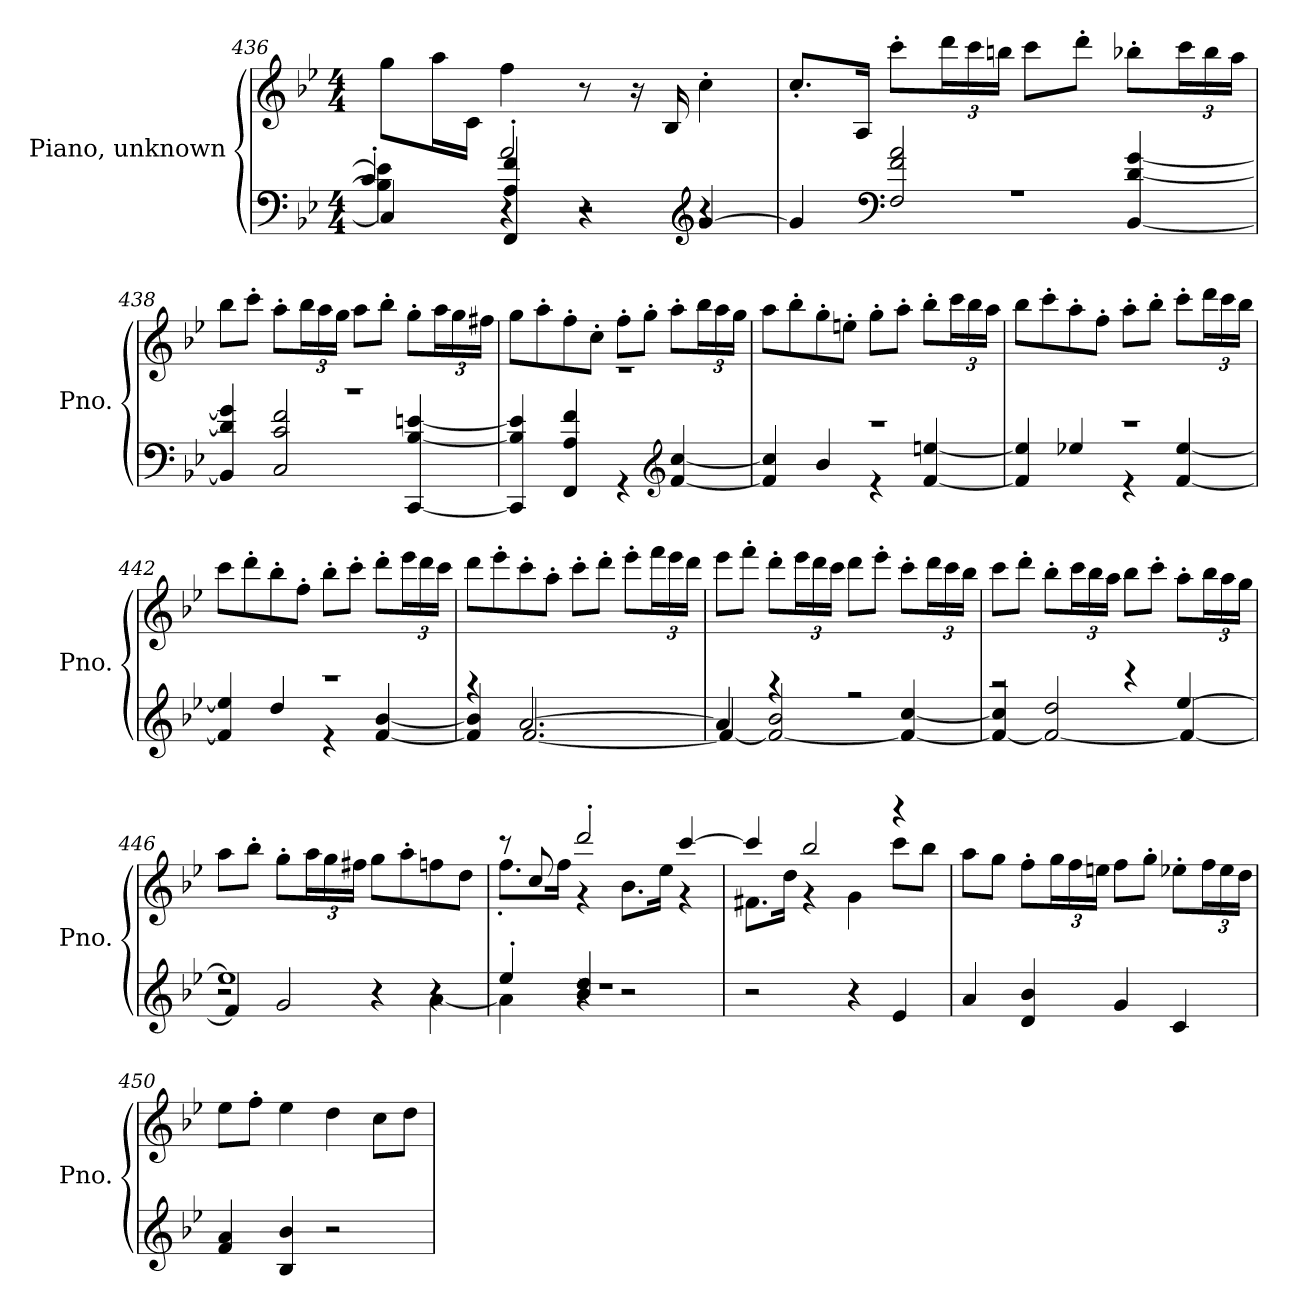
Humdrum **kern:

**kern	**kern
*part1	*part1
*staff2	*staff1
*I"Piano, unknown	*
*I'Pno.	*
*clefF4	*clefG2
*k[b-e-]	*k[b-e-]
*M4/4	*M4/4
=436	=436
*^	*
*	*^	*
4C/]	4B-\] 4e\]	4c'/	8gg\L
.	.	.	16aa\L
.	.	.	16c\JJ
2a'/	4r	4FF/ 4A/ 4f/	4ff\
.	2r	4r	8r
.	.	.	16r
.	.	.	16B-/
*clefG2	*	*	*
4r	.	[4g/	4cc'\
*	*v	*v	*
=437	=437	=437
1r	4g/]	8.cc'/L
.	.	16A/Jk
*clefF4	*	*
.	2F/ 2f/ 2a/	8ccc'\L
*	*	*Xbrackettup
.	.	24ddd\L
.	.	24ccc\
.	.	24bbn\JJ
.	.	8ccc\L
.	.	8ddd'\J
.	[4BB-/ [4d/ [4g/	8bb-X'\L
.	.	24ccc\L
.	.	24bb-\
.	.	24aa\JJ
!!LO:LB:g=z
=438	=438	=438
1r	4BB-/] 4d/] 4g/]	8bb-\L
.	.	8ccc'\J
.	2C/ 2c/ 2f/	8aa'\L
.	.	24bb-\L
.	.	24aa\
.	.	24gg\JJ
.	.	8aa\L
.	.	8bb-'\J
.	[4CC/ [4B-/ [4en/	8gg'\L
.	.	24aa\L
.	.	24gg\
.	.	24ff#X\JJ
=439	=439	=439
1r	4CC/] 4B-/] 4e/]	8gg\L
.	.	8aa'\
.	4FF/ 4A/ 4f/	8ff'\
.	.	8cc'\J
.	4r	8ff'\L
.	.	8gg'\J
*clefG2	*	*
.	[4f/ [4cc/	8aa'\L
.	.	24bb-\L
.	.	24aa\
.	.	24gg\JJ
=440	=440	=440
1r	4f/] 4cc/]	8aa\L
.	.	8bb-'\
.	4b-/	8gg'\
.	.	8een'\J
.	4r	8gg'\L
.	.	8aa'\J
.	[4f/ [4een/	8bb-'\L
.	.	24ccc\L
.	.	24bb-\
.	.	24aa\JJ
!!LO:LB:g=z
=441	=441	=441
1r	4f/] 4ee/]	8bb-\L
.	.	8ccc'\
.	4ee-X/	8aa'\
.	.	8ff'\J
.	4r	8aa'\L
.	.	8bb-'\J
.	[4f/ [4ee-/	8ccc'\L
.	.	24ddd\L
.	.	24ccc\
.	.	24bb-\JJ
=442	=442	=442
1r	4f/] 4ee-/]	8ccc\L
.	.	8ddd'\
.	4dd/	8bb-'\
.	.	8ff'\J
.	4r	8bb-'\L
.	.	8ccc'\J
.	[4f/ [4b-/	8ddd'\L
.	.	24eee-\L
.	.	24ddd\
.	.	24ccc\JJ
=443	=443	=443
4r	4f/] 4b-/]	8ddd\L
.	.	8eee-'\
[2.a/	[2.f/	8ccc'\
.	.	8aa'\J
.	.	8ccc'\L
.	.	8ddd'\J
.	.	8eee-'\L
.	.	24fff\L
.	.	24eee-\
.	.	24ddd\JJ
!!LO:LB:g=z
=444	=444	=444
4a/]	4f/_	8eee-\L
.	.	8fff'\J
4r	2f/_ 2b-/	8ddd'\L
.	.	24eee-\L
.	.	24ddd\
.	.	24ccc\JJ
2r	.	8ddd\L
.	.	8eee-'\J
.	4f/_ [4cc/	8ccc'\L
.	.	24ddd\L
.	.	24ccc\
.	.	24bb-\JJ
=445	=445	=445
2r	4f/_ 4cc/]	8ccc\L
.	.	8ddd'\J
.	2f/_ 2dd/	8bb-'\L
.	.	24ccc\L
.	.	24bb-\
.	.	24aa\JJ
4r	.	8bb-\L
.	.	8ccc'\J
[4ee-/	4f/_	8aa'\L
.	.	24bb-\L
.	.	24aa\
.	.	24gg\JJ
=446	=446	=446
*	*^	*
1ee-]	2r	4f/]	8aa\L
.	.	.	8bb-'\J
.	.	2g/	8gg'\L
.	.	.	24aa\L
.	.	.	24gg\
.	.	.	24ff#X\JJ
.	4r	.	8gg\L
.	.	.	8aa'\
.	[4a\	4r	8ffn\
.	.	.	8dd\J
!!LO:PB:g=z
=447	=447	=447	=447
*	*	*	*^
1r	4a\]	4ee-'/	8r	8.ff'\L
.	.	.	8cc/	.
.	.	.	.	16ff\Jk
.	4r	4b-/ 4dd/	2ddd'/	4r
.	2r	2r	.	8.b-\L
.	.	.	.	16ee-\Jk
.	.	.	[4ccc/	4r
*v	*v	*v	*	*
=448	=448	=448
2r	4ccc/]	8.f#X\L
.	.	16dd\Jk
.	2bb-/	4r
4r	.	4g\
4e-/	4r	8ccc\L
.	.	8bb-\J
*	*v	*v
=449	=449
4a/	8aa\L
.	8gg\J
4d/ 4b-/	8ff'\L
.	24gg\L
.	24ff\
.	24een\JJ
4g/	8ff\L
.	8gg'\J
4c/	8ee-X'\L
.	24ff\L
.	24ee-\
.	24dd\JJ
=450	=450
4f/ 4a/	8ee-\L
.	8ff'\J
4B-/ 4b-/	4ee-\
2r	4dd\
.	8cc\L
.	8dd\J
=	=
*-	*-
